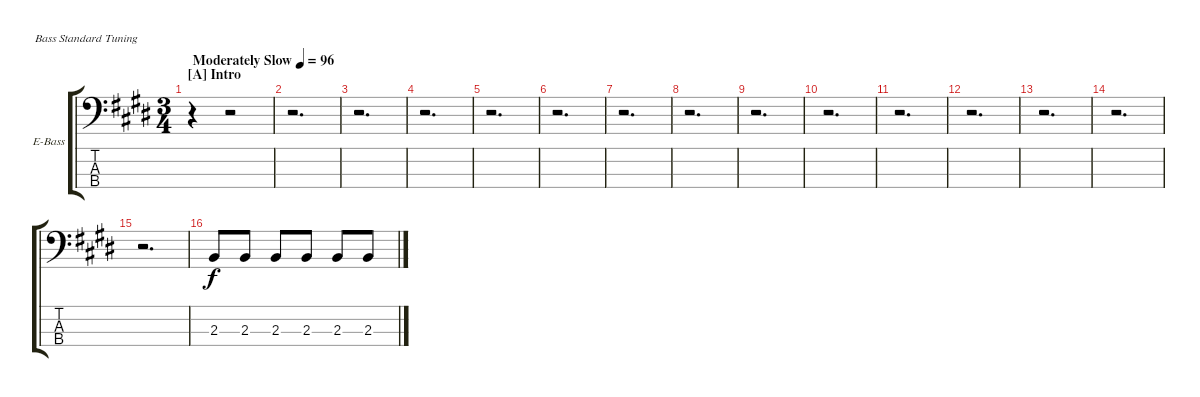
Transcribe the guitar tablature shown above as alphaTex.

\bracketExtendMode groupsimilarinstruments
\firstSystemTrackNameOrientation horizontal
\otherSystemsTrackNameOrientation horizontal
\track ("Bass" "E-Bass") {instrument electricbasspick}
\staff {score tabs}
\tuning (G2 D2 A1 E1)
\ts (3 4)
\section ("A" "Intro")
\tempo (96 "Moderately Slow")
\clef f4
\scale
1.10845
\ks e
r.4{dy f instrument electricbasspick} r.2 |
\scale
0.891551 r.2{d} |
\scale
1.07818 r.2{d} |
\scale
0.921816 r.2{d} |
\scale
1.07818 r.2{d} |
\scale
0.921816 r.2{d} |
\scale
1.07818 r.2{d} |
\scale
0.921816 r.2{d} |
\scale
1.07818 r.2{d} |
\scale
0.921816 r.2{d} |
\scale
1.07818 r.2{d} |
\scale
0.921816 r.2{d} |
\scale
1.07818 r.2{d} |
\scale
0.921816 r.2{d} |
\scale
1.07818 r.2{d} |
\scale
0.921816 2.3.8 2.3.8 2.3.8 2.3.8 2.3.8 2.3.8
